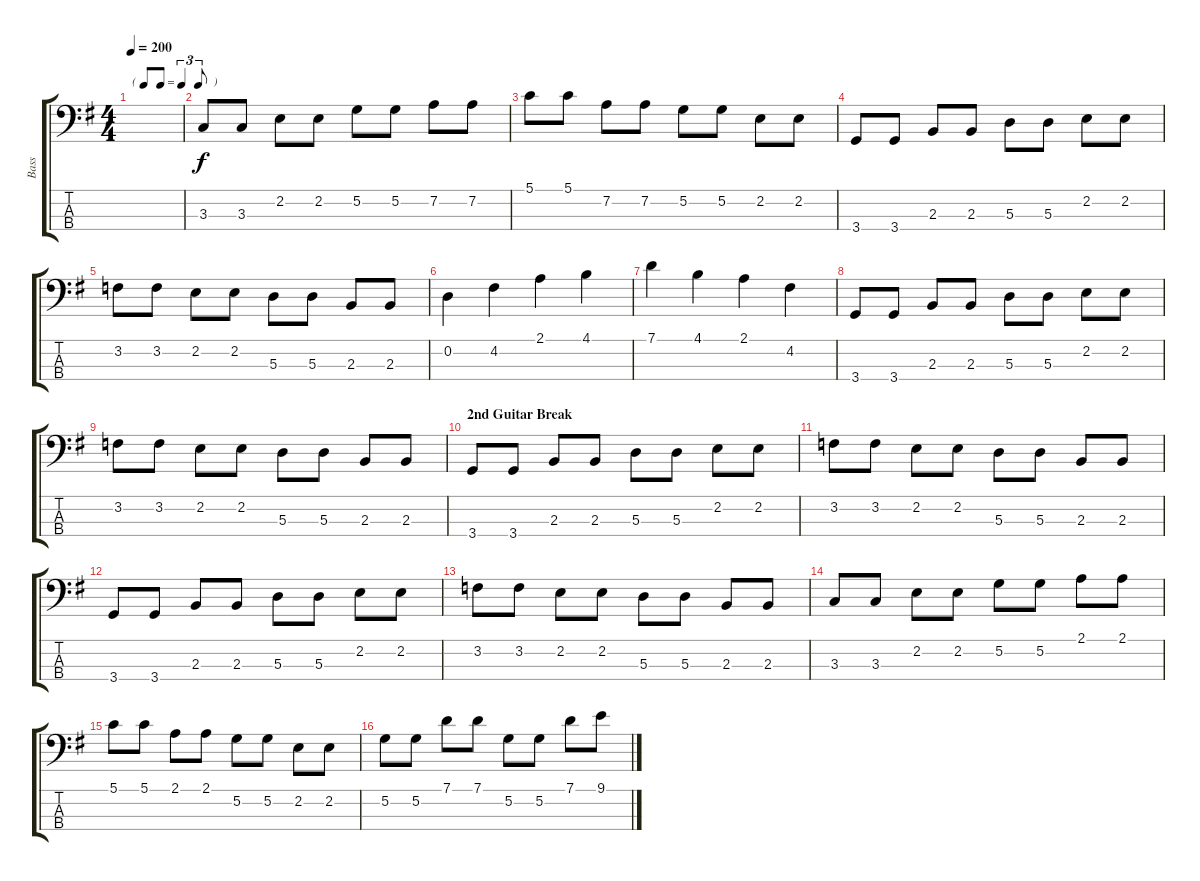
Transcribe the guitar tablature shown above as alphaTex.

\track ("Bass" "Bass") {instrument electricbassfinger}
\staff {score tabs}
\tuning (G2 D2 A1 E1) {hide}
\ts (4 4)
\tf triplet8th
\tempo 200
\clef f4
\ks g
|
3.3.8 3.3.8 2.2.8 2.2.8 5.2.8 5.2.8 7.2.8 7.2.8 |
5.1.8 5.1.8 7.2.8 7.2.8 5.2.8 5.2.8 2.2.8 2.2.8 |
3.4.8 3.4.8 2.3.8 2.3.8 5.3.8 5.3.8 2.2.8 2.2.8 |
3.2.8 3.2.8 2.2.8 2.2.8 5.3.8 5.3.8 2.3.8 2.3.8 |
0.2.4 4.2.4 2.1.4 4.1.4 |
7.1.4 4.1.4 2.1.4 4.2.4 |
3.4.8 3.4.8 2.3.8 2.3.8 5.3.8 5.3.8 2.2.8 2.2.8 |
3.2.8 3.2.8 2.2.8 2.2.8 5.3.8 5.3.8 2.3.8 2.3.8 |
\section ("" "2nd Guitar Break")
3.4.8 3.4.8 2.3.8 2.3.8 5.3.8 5.3.8 2.2.8 2.2.8 |
3.2.8 3.2.8 2.2.8 2.2.8 5.3.8 5.3.8 2.3.8 2.3.8 |
3.4.8 3.4.8 2.3.8 2.3.8 5.3.8 5.3.8 2.2.8 2.2.8 |
3.2.8 3.2.8 2.2.8 2.2.8 5.3.8 5.3.8 2.3.8 2.3.8 |
3.3.8 3.3.8 2.2.8 2.2.8 5.2.8 5.2.8 2.1.8 2.1.8 |
5.1.8 5.1.8 2.1.8 2.1.8 5.2.8 5.2.8 2.2.8 2.2.8 |
5.2.8 5.2.8 7.1.8 7.1.8 5.2.8 5.2.8 7.1.8 9.1.8
